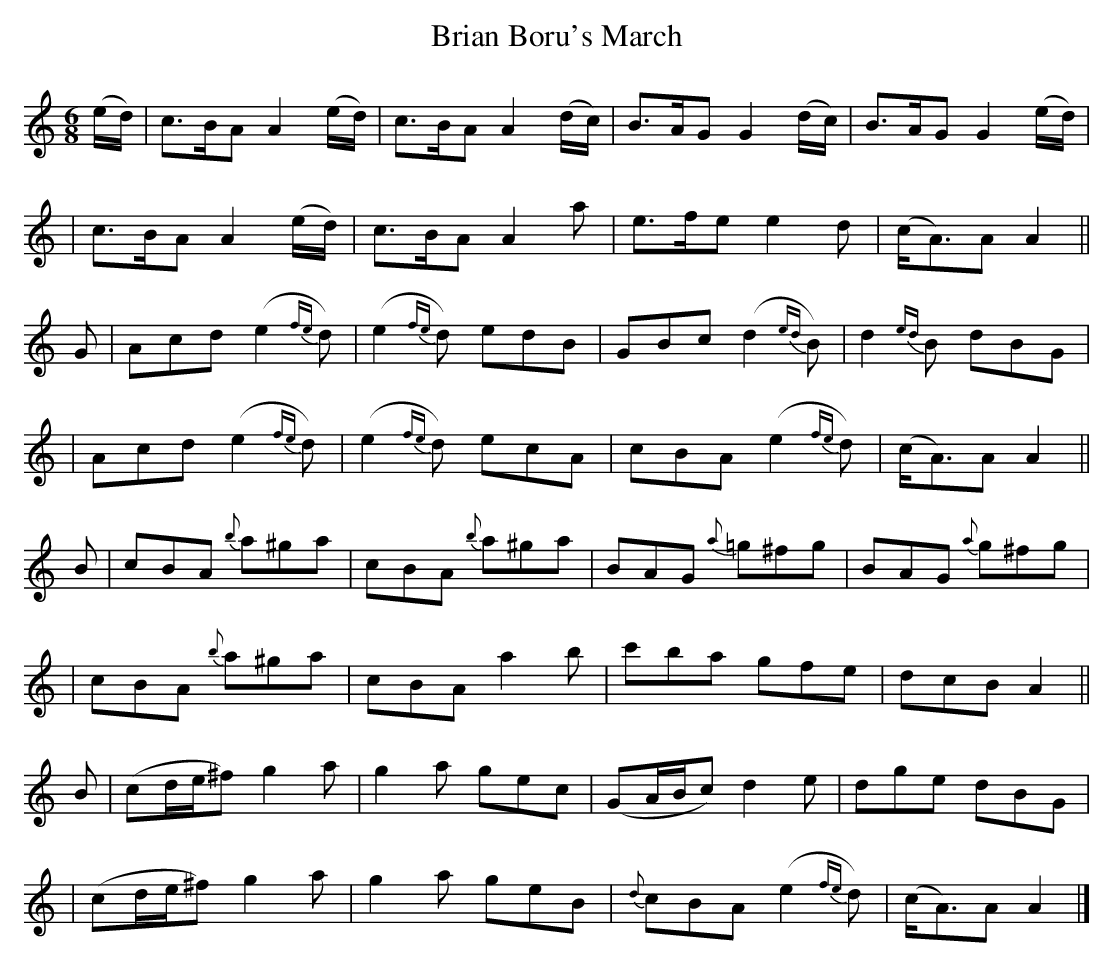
X:1
T: Brian Boru's March
M: 6/8
L: 1/8
K: Am
(e/d/) \
| c>BAA2 (e/d/) | c>BA A2(d/c/) | B>AG G2(d/c/) | B>AG   G2(e/d/) |
| c>BAA2 (e/d/) | c>BA A2a      | e>fe e2d      | (c<A)A A2      ||
G \
| Acd(e2 {fe}d) | (e2{fe}d) edB | GBc (d2{ed}B) | d2{ed}B dBG |
| Acd(e2 {fe}d) | (e2{fe}d) ecA | cBA (e2{fe}d) | (c<A)A  A2 ||
B \
| cBA {b}a^ga   | cBA  {b}a^ga | BAG {a}=g^fg | BAG {a}g^fg |
| cBA {b}a^ga   | cBA     a2b  | c'ba    gfe  | dcB A2     ||
B \
| (cd/e/^f) g2a | g2a gec | (GA/B/c) d2e      |  dge   dBG |
| (cd/e/^f) g2a | g2a geB | {d}cBA  (e2{fe}d) | (c<A)A A2 |]
